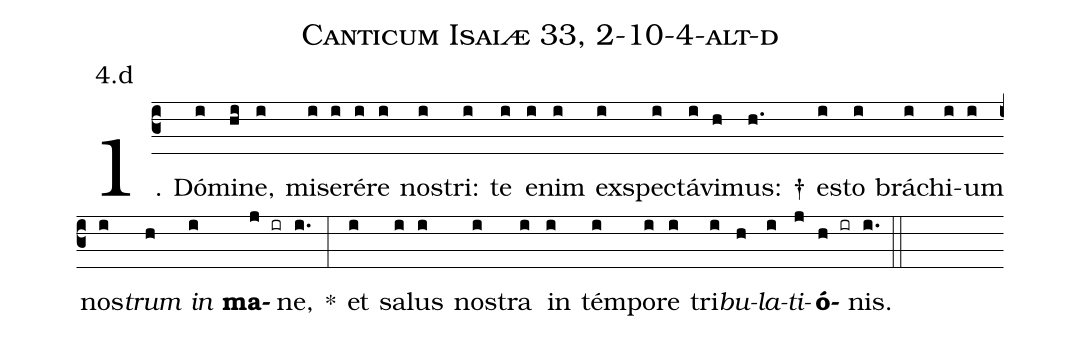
name: Canticum Isaiæ 33, 2-10-4-alt-d;
annotation: 4.d;
%%
(c3)1. Dó(i)mi(hi)ne,(i) mi(i)se(i)ré(i)re(i) nos(i)tri:(i) te(i) e(i)nim(i) ex(i)spec(i)tá(i)vi(h)mus: †(h.) es(i)to(i) brá(i)chi(i)um(i) nos(i)<i>trum</i>(h) <i>in</i>(i) <b>ma</b>(j ir)ne,(i.) *(:) et(i) sa(i)lus(i) nos(i)tra(i) in(i) tém(i)po(i)re(i) tri(i)<i>bu</i>(h)<i>la</i>(i)<i>ti</i>(j)<b>ó</b>(h ir)nis.(i.) (::)
